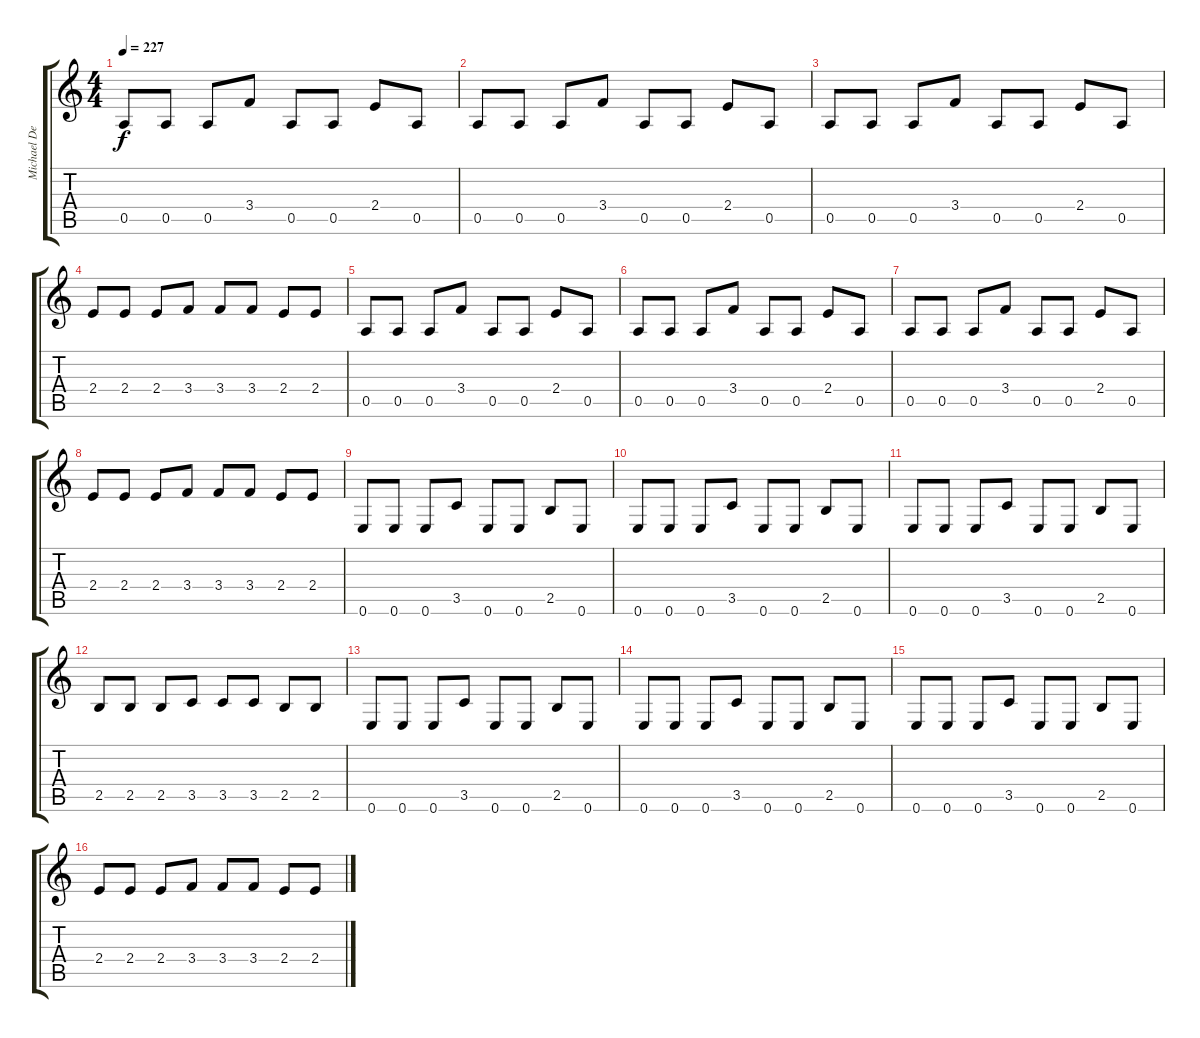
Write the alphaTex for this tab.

\track ("Michael Denner" "Michael De") {instrument distortionguitar}
\staff {score tabs}
\tuning (E4 B3 G3 D3 A2 E2) {hide}
\ts (4 4)
\tempo 227
\clef g2
\ks c
0.5.8{dy f} 0.5.8 0.5.8 3.4.8 0.5.8 0.5.8 2.4.8 0.5.8 |
0.5.8 0.5.8 0.5.8 3.4.8 0.5.8 0.5.8 2.4.8 0.5.8 |
0.5.8 0.5.8 0.5.8 3.4.8 0.5.8 0.5.8 2.4.8 0.5.8 |
2.4.8 2.4.8 2.4.8 3.4.8 3.4.8 3.4.8 2.4.8 2.4.8 |
0.5.8 0.5.8 0.5.8 3.4.8 0.5.8 0.5.8 2.4.8 0.5.8 |
0.5.8 0.5.8 0.5.8 3.4.8 0.5.8 0.5.8 2.4.8 0.5.8 |
0.5.8 0.5.8 0.5.8 3.4.8 0.5.8 0.5.8 2.4.8 0.5.8 |
2.4.8 2.4.8 2.4.8 3.4.8 3.4.8 3.4.8 2.4.8 2.4.8 |
0.6.8 0.6.8 0.6.8 3.5.8 0.6.8 0.6.8 2.5.8 0.6.8 |
0.6.8 0.6.8 0.6.8 3.5.8 0.6.8 0.6.8 2.5.8 0.6.8 |
0.6.8 0.6.8 0.6.8 3.5.8 0.6.8 0.6.8 2.5.8 0.6.8 |
2.5.8 2.5.8 2.5.8 3.5.8 3.5.8 3.5.8 2.5.8 2.5.8 |
0.6.8 0.6.8 0.6.8 3.5.8 0.6.8 0.6.8 2.5.8 0.6.8 |
0.6.8 0.6.8 0.6.8 3.5.8 0.6.8 0.6.8 2.5.8 0.6.8 |
0.6.8 0.6.8 0.6.8 3.5.8 0.6.8 0.6.8 2.5.8 0.6.8 |
2.4.8 2.4.8 2.4.8 3.4.8 3.4.8 3.4.8 2.4.8 2.4.8
